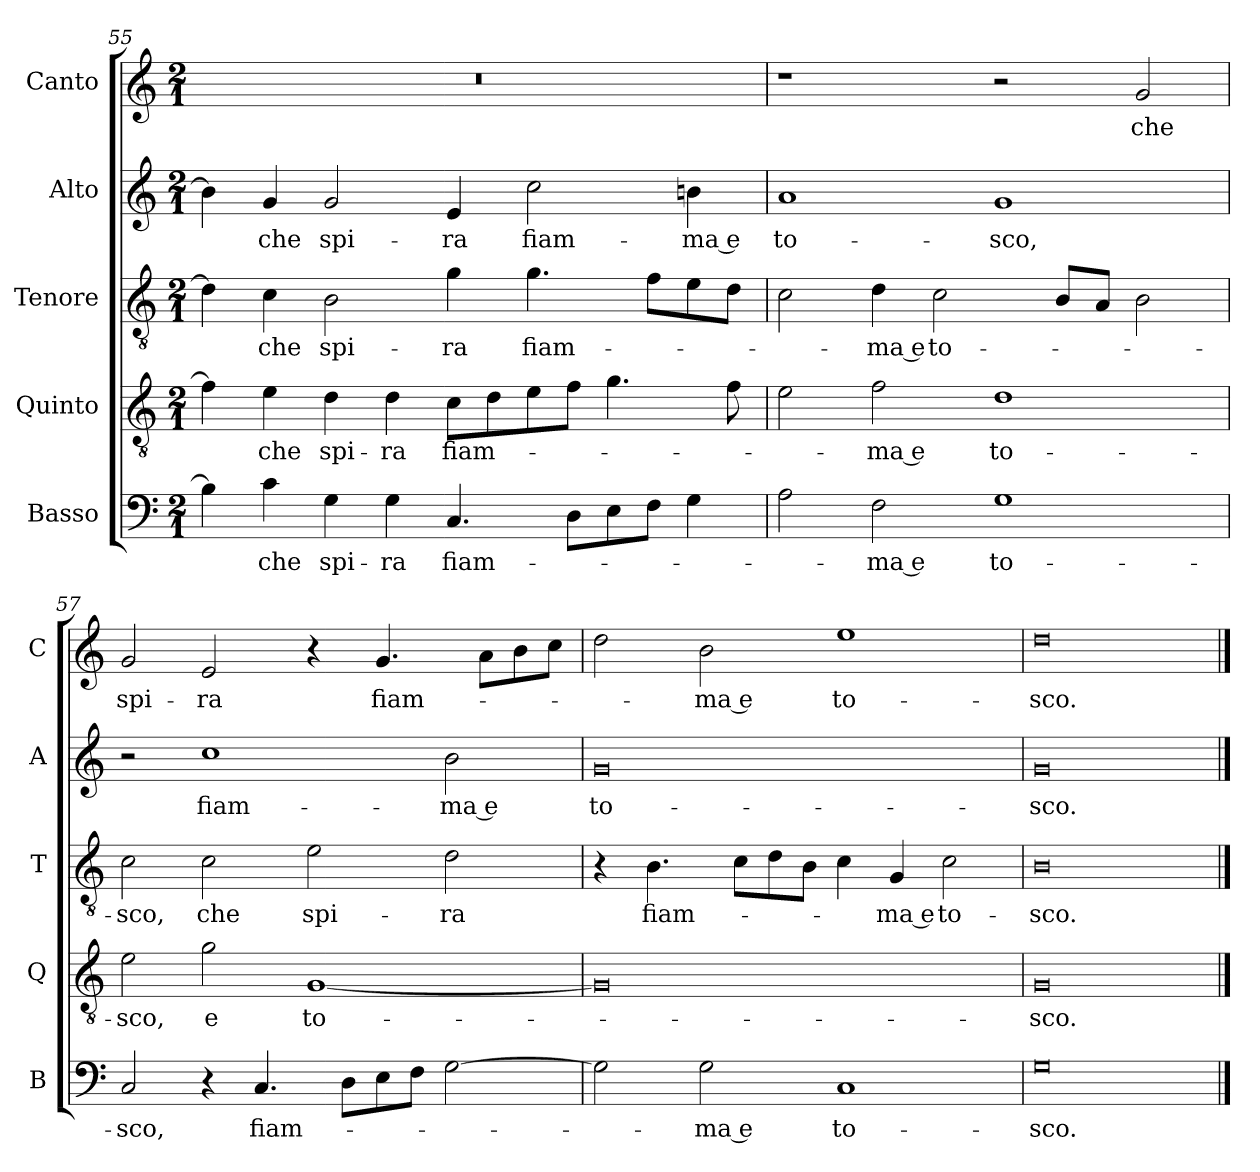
**kern	**text	**kern	**text	**kern	**text	**kern	**text	**kern	**text
*part5	*part5	*part4	*part4	*part3	*part3	*part2	*part2	*part1	*part1
*staff5	*staff5	*staff4	*staff4	*staff3	*staff3	*staff2	*staff2	*staff1	*staff1
*I"Basso	*	*I"Quinto	*	*I"Tenore	*	*I"Alto	*	*I"Canto	*
*I'B	*	*I'Q	*	*I'T	*	*I'A	*	*I'C	*
*clefF4	*	*clefGv2	*	*clefGv2	*	*clefG2	*	*clefG2	*
*k[]	*	*k[]	*	*k[]	*	*k[]	*	*k[]	*
*M2/1	*	*M2/1	*	*M2/1	*	*M2/1	*	*M2/1	*
=55	=55	=55	=55	=55	=55	=55	=55	=55	=55
4B-]	.	4f]	.	4d]	.	4b-]	.	0r	.
4c	che	4e	che	4c	che	4g	che	.	.
4G	spi-	4d	spi-	2B	spi-	2g	spi-	.	.
4G	-ra	4d	-ra	.	.	.	.	.	.
4.C	fiam-	8cL	fiam-	4g	-ra	4e	-ra	.	.
.	.	8d	.	.	.	.	.	.	.
.	.	8e	.	4.g	fiam-	2cc	fiam-	.	.
8DL	.	8fJ	.	.	.	.	.	.	.
8E	.	4.g	.	.	.	.	.	.	.
8FJ	.	.	.	8fL	.	.	.	.	.
4G	.	.	.	8e	.	4bn	-ma e	.	.
.	.	8f	.	8dJ	.	.	.	.	.
=56	=56	=56	=56	=56	=56	=56	=56	=56	=56
2A	.	2e	.	2c	.	1a	to-	1r	.
2F	-ma e	2f	-ma e	4d	-ma e	.	.	.	.
.	.	.	.	2c	to-	.	.	.	.
1G	to-	1d	to-	.	.	1g	-sco,	2r	.
.	.	.	.	8BL	.	.	.	.	.
.	.	.	.	8AJ	.	.	.	.	.
.	.	.	.	2B	.	.	.	2g	che
=57	=57	=57	=57	=57	=57	=57	=57	=57	=57
2C	-sco,	2e	-sco,	2c	-sco,	2r	.	2g	spi-
4r	.	2g	e	2c	che	1cc	fiam-	2e	-ra
4.C	fiam-	.	.	.	.	.	.	.	.
.	.	[1G	to-	2e	spi-	.	.	4r	.
8DL	.	.	.	.	.	.	.	.	.
8E	.	.	.	.	.	.	.	4.g	fiam-
8FJ	.	.	.	.	.	.	.	.	.
[2G	.	.	.	2d	-ra	2b	-ma e	.	.
.	.	.	.	.	.	.	.	8aL	.
.	.	.	.	.	.	.	.	8b	.
.	.	.	.	.	.	.	.	8ccJ	.
=58	=58	=58	=58	=58	=58	=58	=58	=58	=58
2G]	.	0G]	.	4r	.	0g	to-	2dd	.
.	.	.	.	4.B	fiam-	.	.	.	.
2G	-ma e	.	.	.	.	.	.	2b	-ma e
.	.	.	.	8cL	.	.	.	.	.
.	.	.	.	8d	.	.	.	.	.
.	.	.	.	8BJ	.	.	.	.	.
1C	to-	.	.	4c	.	.	.	1ee	to-
.	.	.	.	4G	-ma e	.	.	.	.
.	.	.	.	2c	to-	.	.	.	.
=59	=59	=59	=59	=59	=59	=59	=59	=59	=59
0G	-sco.	0G	-sco.	0B	-sco.	0g	-sco.	0dd	-sco.
==	==	==	==	==	==	==	==	==	==
*-	*-	*-	*-	*-	*-	*-	*-	*-	*-
